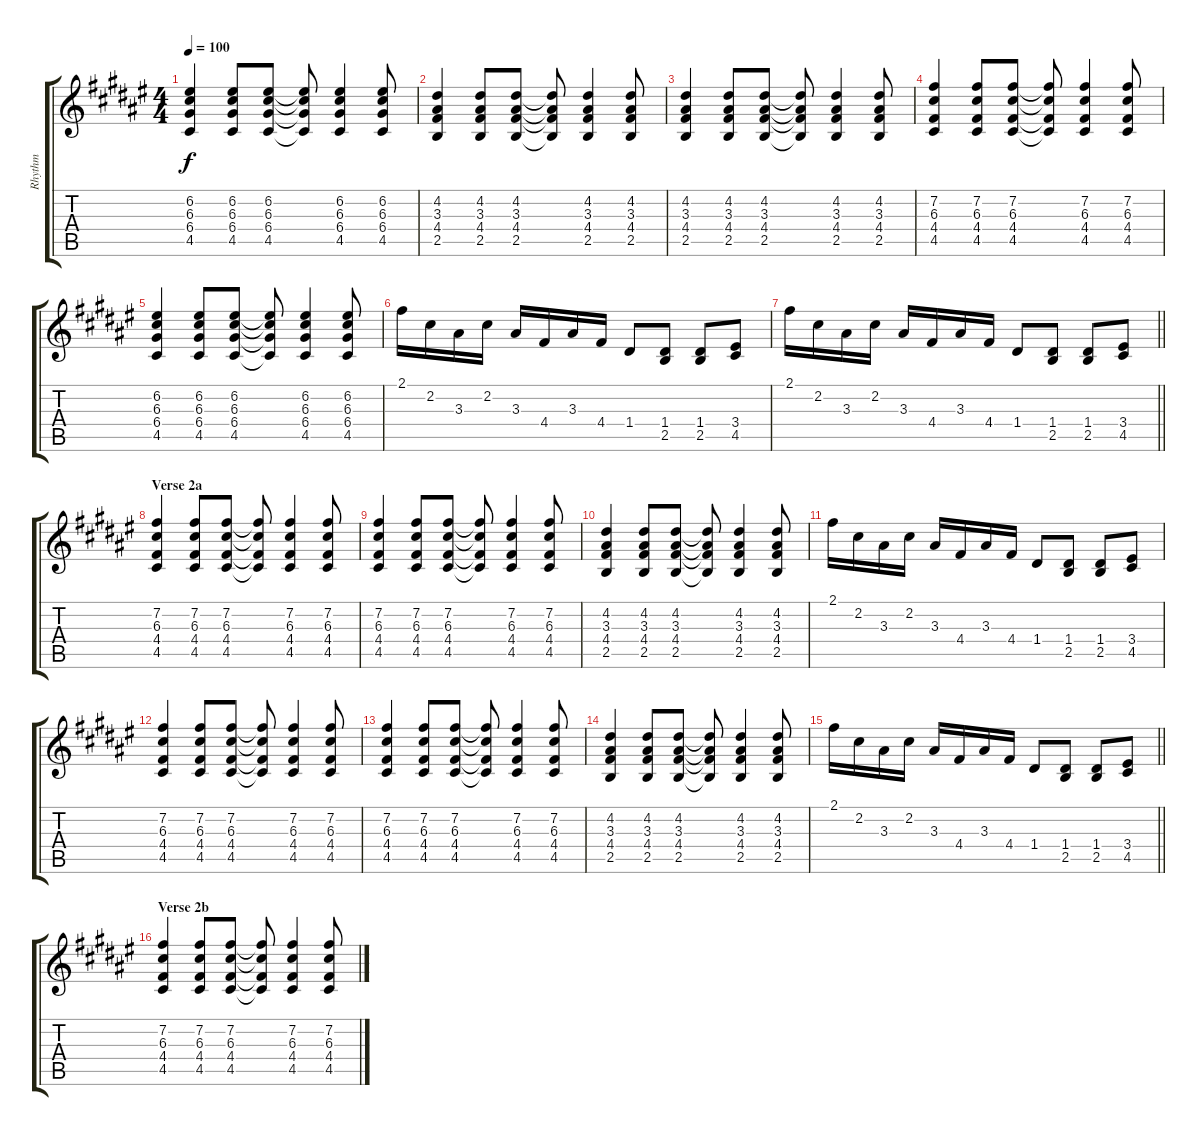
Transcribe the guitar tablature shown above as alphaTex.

\track ("Rhythm" "Rhythm") {instrument electricguitarjazz}
\staff {score tabs}
\tuning (E4 B3 G3 D3 A2 E2) {hide}
\ts (4 4)
\tempo 100
\clef g2
\ks f#
(6.2 6.3 6.4 4.5).4{dy f} (6.2 6.3 6.4 4.5).8 (6.2 6.3 6.4 4.5).8 (6.2{t} 6.3{t} 6.4{t} 4.5{t}).8 (6.2 6.3 6.4 4.5).4 (6.2 6.3 6.4 4.5).8 |
\ks d#minor
(4.2 3.3 4.4 2.5).4 (4.2 3.3 4.4 2.5).8 (4.2 3.3 4.4 2.5).8 (4.2{t} 3.3{t} 4.4{t} 2.5{t}).8 (4.2 3.3 4.4 2.5).4 (4.2 3.3 4.4 2.5).8 |
(4.2 3.3 4.4 2.5).4 (4.2 3.3 4.4 2.5).8 (4.2 3.3 4.4 2.5).8 (4.2{t} 3.3{t} 4.4{t} 2.5{t}).8 (4.2 3.3 4.4 2.5).4 (4.2 3.3 4.4 2.5).8 |
(7.2 6.3 4.4 4.5).4 (7.2 6.3 4.4 4.5).8 (7.2 6.3 4.4 4.5).8 (7.2{t} 6.3{t} 4.4{t} 4.5{t}).8 (7.2 6.3 4.4 4.5).4 (7.2 6.3 4.4 4.5).8 |
\ks f#
(6.2 6.3 6.4 4.5).4 (6.2 6.3 6.4 4.5).8 (6.2 6.3 6.4 4.5).8 (6.2{t} 6.3{t} 6.4{t} 4.5{t}).8 (6.2 6.3 6.4 4.5).4 (6.2 6.3 6.4 4.5).8 |
\ks d#minor
2.1.16 2.2.16 3.3.16 2.2.16 3.3.16 4.4.16 3.3.16 4.4.16 1.4.8 (1.4 2.5).8 (1.4 2.5).8 (3.4 4.5).8 |
\barLineRight lightlight
2.1.16 2.2.16 3.3.16 2.2.16 3.3.16 4.4.16 3.3.16 4.4.16 1.4.8 (1.4 2.5).8 (1.4 2.5).8 (3.4 4.5).8 |
\section ("" "Verse 2a")
\ks f#
(7.2 6.3 4.4 4.5).4 (7.2 6.3 4.4 4.5).8 (7.2 6.3 4.4 4.5).8 (7.2{t} 6.3{t} 4.4{t} 4.5{t}).8 (7.2 6.3 4.4 4.5).4 (7.2 6.3 4.4 4.5).8 |
\ks d#minor
(7.2 6.3 4.4 4.5).4 (7.2 6.3 4.4 4.5).8 (7.2 6.3 4.4 4.5).8 (7.2{t} 6.3{t} 4.4{t} 4.5{t}).8 (7.2 6.3 4.4 4.5).4 (7.2 6.3 4.4 4.5).8 |
(4.2 3.3 4.4 2.5).4 (4.2 3.3 4.4 2.5).8 (4.2 3.3 4.4 2.5).8 (4.2{t} 3.3{t} 4.4{t} 2.5{t}).8 (4.2 3.3 4.4 2.5).4 (4.2 3.3 4.4 2.5).8 |
2.1.16 2.2.16 3.3.16 2.2.16 3.3.16 4.4.16 3.3.16 4.4.16 1.4.8 (1.4 2.5).8 (1.4 2.5).8 (3.4 4.5).8 |
\ks f#
(7.2 6.3 4.4 4.5).4 (7.2 6.3 4.4 4.5).8 (7.2 6.3 4.4 4.5).8 (7.2{t} 6.3{t} 4.4{t} 4.5{t}).8 (7.2 6.3 4.4 4.5).4 (7.2 6.3 4.4 4.5).8 |
\ks d#minor
(7.2 6.3 4.4 4.5).4 (7.2 6.3 4.4 4.5).8 (7.2 6.3 4.4 4.5).8 (7.2{t} 6.3{t} 4.4{t} 4.5{t}).8 (7.2 6.3 4.4 4.5).4 (7.2 6.3 4.4 4.5).8 |
(4.2 3.3 4.4 2.5).4 (4.2 3.3 4.4 2.5).8 (4.2 3.3 4.4 2.5).8 (4.2{t} 3.3{t} 4.4{t} 2.5{t}).8 (4.2 3.3 4.4 2.5).4 (4.2 3.3 4.4 2.5).8 |
\barLineRight lightlight
2.1.16 2.2.16 3.3.16 2.2.16 3.3.16 4.4.16 3.3.16 4.4.16 1.4.8 (1.4 2.5).8 (1.4 2.5).8 (3.4 4.5).8 |
\section ("" "Verse 2b")
\ks f#
(7.2 6.3 4.4 4.5).4 (7.2 6.3 4.4 4.5).8 (7.2 6.3 4.4 4.5).8 (7.2{t} 6.3{t} 4.4{t} 4.5{t}).8 (7.2 6.3 4.4 4.5).4 (7.2 6.3 4.4 4.5).8
